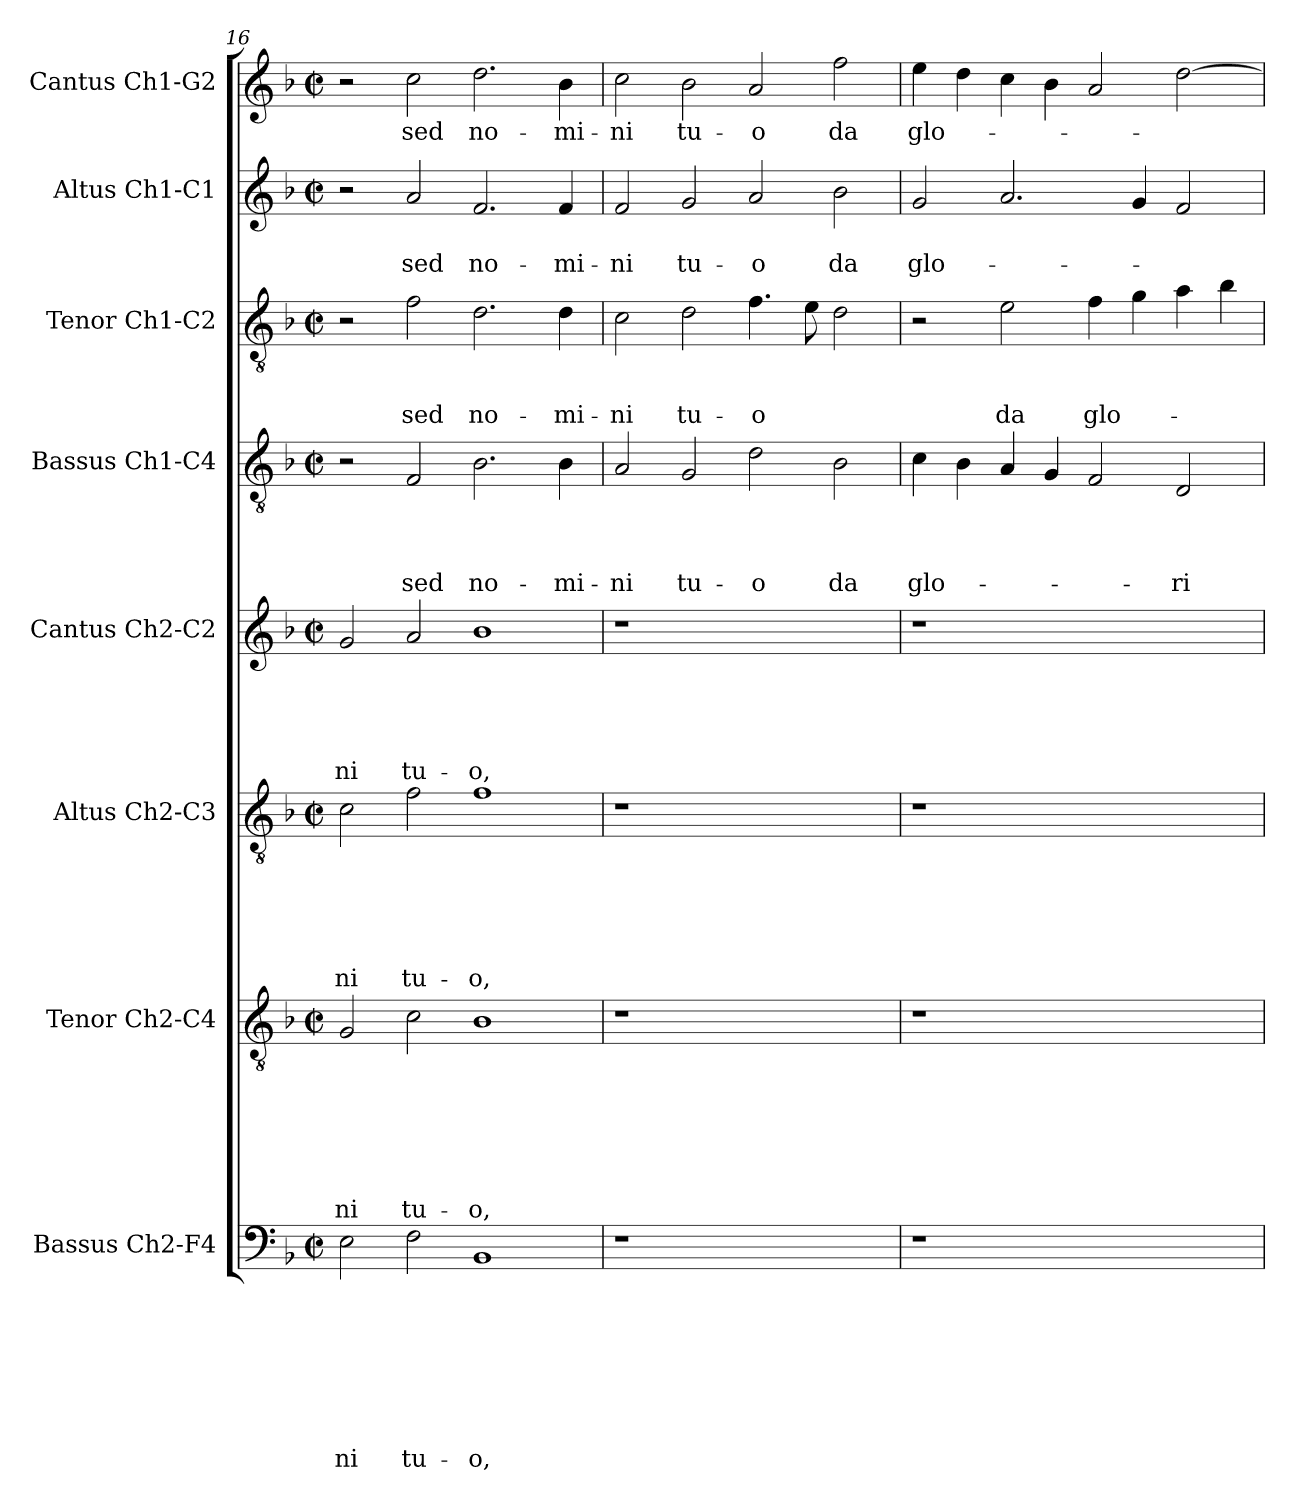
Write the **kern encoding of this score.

**kern	**text	**text	**text	**text	**text	**text	**text	**text	**kern	**text	**text	**text	**text	**text	**text	**text	**kern	**text	**text	**text	**text	**text	**text	**kern	**text	**text	**text	**text	**text	**kern	**text	**text	**text	**text	**kern	**text	**text	**text	**kern	**text	**text	**kern	**text
*part8	*part8	*part8	*part8	*part8	*part8	*part8	*part8	*part8	*part7	*part7	*part7	*part7	*part7	*part7	*part7	*part7	*part6	*part6	*part6	*part6	*part6	*part6	*part6	*part5	*part5	*part5	*part5	*part5	*part5	*part4	*part4	*part4	*part4	*part4	*part3	*part3	*part3	*part3	*part2	*part2	*part2	*part1	*part1
*staff8	*staff8	*staff8	*staff8	*staff8	*staff8	*staff8	*staff8	*staff8	*staff7	*staff7	*staff7	*staff7	*staff7	*staff7	*staff7	*staff7	*staff6	*staff6	*staff6	*staff6	*staff6	*staff6	*staff6	*staff5	*staff5	*staff5	*staff5	*staff5	*staff5	*staff4	*staff4	*staff4	*staff4	*staff4	*staff3	*staff3	*staff3	*staff3	*staff2	*staff2	*staff2	*staff1	*staff1
*I"Bassus Ch2-F4	*	*	*	*	*	*	*	*	*I"Tenor Ch2-C4	*	*	*	*	*	*	*	*I"Altus Ch2-C3	*	*	*	*	*	*	*I"Cantus Ch2-C2	*	*	*	*	*	*I"Bassus Ch1-C4	*	*	*	*	*I"Tenor Ch1-C2	*	*	*	*I"Altus Ch1-C1	*	*	*I"Cantus Ch1-G2	*
*I'B2	*	*	*	*	*	*	*	*	*I'T2	*	*	*	*	*	*	*	*I'A2	*	*	*	*	*	*	*I'C2	*	*	*	*	*	*I'B	*	*	*	*	*I'T	*	*	*	*I'A	*	*	*I'C	*
!!LO:LB:g=z
*clefF4	*	*	*	*	*	*	*	*	*clefGv2	*	*	*	*	*	*	*	*clefGv2	*	*	*	*	*	*	*clefG2	*	*	*	*	*	*clefGv2	*	*	*	*	*clefGv2	*	*	*	*clefG2	*	*	*clefG2	*
*k[b-]	*	*	*	*	*	*	*	*	*k[b-]	*	*	*	*	*	*	*	*k[b-]	*	*	*	*	*	*	*k[b-]	*	*	*	*	*	*k[b-]	*	*	*	*	*k[b-]	*	*	*	*k[b-]	*	*	*k[b-]	*
*F:	*	*	*	*	*	*	*	*	*F:	*	*	*	*	*	*	*	*F:	*	*	*	*	*	*	*F:	*	*	*	*	*	*F:	*	*	*	*	*F:	*	*	*	*F:	*	*	*F:	*
*M2/2	*	*	*	*	*	*	*	*	*M2/2	*	*	*	*	*	*	*	*M2/2	*	*	*	*	*	*	*M2/2	*	*	*	*	*	*M2/2	*	*	*	*	*M2/2	*	*	*	*M2/2	*	*	*M2/2	*
*met(c|)	*	*	*	*	*	*	*	*	*met(c|)	*	*	*	*	*	*	*	*met(c|)	*	*	*	*	*	*	*met(c|)	*	*	*	*	*	*met(c|)	*	*	*	*	*met(c|)	*	*	*	*met(c|)	*	*	*met(c|)	*
=16	=16	=16	=16	=16	=16	=16	=16	=16	=16	=16	=16	=16	=16	=16	=16	=16	=16	=16	=16	=16	=16	=16	=16	=16	=16	=16	=16	=16	=16	=16	=16	=16	=16	=16	=16	=16	=16	=16	=16	=16	=16	=16	=16
!	!	!	!	!	!	!	!	!LO:LY:b	!	!	!	!	!	!	!	!LO:LY:b	!	!	!	!	!	!	!LO:LY:b	!	!	!	!	!	!LO:LY:b	!	!	!	!	!	!	!	!	!	!	!	!	!	!
2E\	.	.	.	.	.	.	.	-ni	2G/	.	.	.	.	.	.	-ni	2c\	.	.	.	.	.	-ni	2g/	.	.	.	.	-ni	2r	.	.	.	.	2r	.	.	.	2r	.	.	2r	.
!	!	!	!	!	!	!	!	!LO:LY:b	!	!	!	!	!	!	!	!LO:LY:b	!	!	!	!	!	!	!LO:LY:b	!	!	!	!	!	!LO:LY:b	!	!	!	!	!LO:LY:b	!	!	!	!LO:LY:b	!	!	!LO:LY:b	!	!LO:LY:b
2F\	.	.	.	.	.	.	.	tu-	2c\	.	.	.	.	.	.	tu-	2f\	.	.	.	.	.	tu-	2a/	.	.	.	.	tu-	2F/	.	.	.	sed	2f\	.	.	sed	2a/	.	sed	2cc\	sed
!	!	!	!	!	!	!	!	!LO:LY:b	!	!	!	!	!	!	!	!LO:LY:b	!	!	!	!	!	!	!LO:LY:b	!	!	!	!	!	!LO:LY:b	!	!	!	!	!LO:LY:b	!	!	!	!LO:LY:b	!	!	!LO:LY:b	!	!LO:LY:b
1BB-	.	.	.	.	.	.	.	-o,	1B-	.	.	.	.	.	.	-o,	1f	.	.	.	.	.	-o,	1b-	.	.	.	.	-o,	2.B-\	.	.	.	no-	2.d\	.	.	no-	2.f/	.	no-	2.dd\	no-
!	!	!	!	!	!	!	!	!	!	!	!	!	!	!	!	!	!	!	!	!	!	!	!	!	!	!	!	!	!	!	!	!	!	!LO:LY:b	!	!	!	!LO:LY:b	!	!	!LO:LY:b	!	!LO:LY:b
.	.	.	.	.	.	.	.	.	.	.	.	.	.	.	.	.	.	.	.	.	.	.	.	.	.	.	.	.	.	4B-\	.	.	.	-mi-	4d\	.	.	-mi-	4f/	.	-mi-	4b-\	-mi-
=17	=17	=17	=17	=17	=17	=17	=17	=17	=17	=17	=17	=17	=17	=17	=17	=17	=17	=17	=17	=17	=17	=17	=17	=17	=17	=17	=17	=17	=17	=17	=17	=17	=17	=17	=17	=17	=17	=17	=17	=17	=17	=17	=17
!	!	!	!	!	!	!	!	!	!	!	!	!	!	!	!	!	!	!	!	!	!	!	!	!	!	!	!	!	!	!	!	!	!	!LO:LY:b	!	!	!	!LO:LY:b	!	!	!LO:LY:b	!	!LO:LY:b
1r	.	.	.	.	.	.	.	.	1r	.	.	.	.	.	.	.	1r	.	.	.	.	.	.	1r	.	.	.	.	.	2A/	.	.	.	-ni	2c\	.	.	-ni	2f/	.	-ni	2cc\	-ni
!	!	!	!	!	!	!	!	!	!	!	!	!	!	!	!	!	!	!	!	!	!	!	!	!	!	!	!	!	!	!	!	!	!	!LO:LY:b	!	!	!	!LO:LY:b	!	!	!LO:LY:b	!	!LO:LY:b
.	.	.	.	.	.	.	.	.	.	.	.	.	.	.	.	.	.	.	.	.	.	.	.	.	.	.	.	.	.	2G/	.	.	.	tu-	2d\	.	.	tu-	2g/	.	tu-	2b-\	tu-
!	!	!	!	!	!	!	!	!	!	!	!	!	!	!	!	!	!	!	!	!	!	!	!	!	!	!	!	!	!	!	!	!	!	!LO:LY:b	!	!	!	!LO:LY:b	!	!	!LO:LY:b	!	!LO:LY:b
1ryy	.	.	.	.	.	.	.	.	1ryy	.	.	.	.	.	.	.	1ryy	.	.	.	.	.	.	1ryy	.	.	.	.	.	2d\	.	.	.	-o	4.f\	.	.	-o	2a/	.	-o	2a/	-o
.	.	.	.	.	.	.	.	.	.	.	.	.	.	.	.	.	.	.	.	.	.	.	.	.	.	.	.	.	.	.	.	.	.	.	8e\	.	.	.	.	.	.	.	.
!	!	!	!	!	!	!	!	!	!	!	!	!	!	!	!	!	!	!	!	!	!	!	!	!	!	!	!	!	!	!	!	!	!	!LO:LY:b	!	!	!	!	!	!	!LO:LY:b	!	!LO:LY:b
.	.	.	.	.	.	.	.	.	.	.	.	.	.	.	.	.	.	.	.	.	.	.	.	.	.	.	.	.	.	2B-\	.	.	.	da	2d\	.	.	.	2b-\	.	da	2ff\	da
=18	=18	=18	=18	=18	=18	=18	=18	=18	=18	=18	=18	=18	=18	=18	=18	=18	=18	=18	=18	=18	=18	=18	=18	=18	=18	=18	=18	=18	=18	=18	=18	=18	=18	=18	=18	=18	=18	=18	=18	=18	=18	=18	=18
!	!	!	!	!	!	!	!	!	!	!	!	!	!	!	!	!	!	!	!	!	!	!	!	!	!	!	!	!	!	!	!	!	!	!LO:LY:b	!	!	!	!	!	!	!LO:LY:b	!	!LO:LY:b
1r	.	.	.	.	.	.	.	.	1r	.	.	.	.	.	.	.	1r	.	.	.	.	.	.	1r	.	.	.	.	.	4c\	.	.	.	glo-	2r	.	.	.	2g/	.	glo-	4ee\	glo-
.	.	.	.	.	.	.	.	.	.	.	.	.	.	.	.	.	.	.	.	.	.	.	.	.	.	.	.	.	.	4B-\	.	.	.	.	.	.	.	.	.	.	.	4dd\	.
!	!	!	!	!	!	!	!	!	!	!	!	!	!	!	!	!	!	!	!	!	!	!	!	!	!	!	!	!	!	!	!	!	!	!	!	!	!	!LO:LY:b	!	!	!	!	!
.	.	.	.	.	.	.	.	.	.	.	.	.	.	.	.	.	.	.	.	.	.	.	.	.	.	.	.	.	.	4A/	.	.	.	.	2e\	.	.	da	2.a/	.	.	4cc\	.
.	.	.	.	.	.	.	.	.	.	.	.	.	.	.	.	.	.	.	.	.	.	.	.	.	.	.	.	.	.	4G/	.	.	.	.	.	.	.	.	.	.	.	4b-\	.
!	!	!	!	!	!	!	!	!	!	!	!	!	!	!	!	!	!	!	!	!	!	!	!	!	!	!	!	!	!	!	!	!	!	!	!	!	!	!LO:LY:b	!	!	!	!	!
1ryy	.	.	.	.	.	.	.	.	1ryy	.	.	.	.	.	.	.	1ryy	.	.	.	.	.	.	1ryy	.	.	.	.	.	2F/	.	.	.	.	4f\	.	.	glo-	.	.	.	2a/	.
.	.	.	.	.	.	.	.	.	.	.	.	.	.	.	.	.	.	.	.	.	.	.	.	.	.	.	.	.	.	.	.	.	.	.	4g\	.	.	.	4g/	.	.	.	.
!	!	!	!	!	!	!	!	!	!	!	!	!	!	!	!	!	!	!	!	!	!	!	!	!	!	!	!	!	!	!	!	!	!	!LO:LY:b	!	!	!	!	!	!	!	!	!
.	.	.	.	.	.	.	.	.	.	.	.	.	.	.	.	.	.	.	.	.	.	.	.	.	.	.	.	.	.	2D/	.	.	.	-ri-	4a\	.	.	.	2f/	.	.	[2dd\	.
.	.	.	.	.	.	.	.	.	.	.	.	.	.	.	.	.	.	.	.	.	.	.	.	.	.	.	.	.	.	.	.	.	.	.	4b-\	.	.	.	.	.	.	.	.
=	=	=	=	=	=	=	=	=	=	=	=	=	=	=	=	=	=	=	=	=	=	=	=	=	=	=	=	=	=	=	=	=	=	=	=	=	=	=	=	=	=	=	=
*-	*-	*-	*-	*-	*-	*-	*-	*-	*-	*-	*-	*-	*-	*-	*-	*-	*-	*-	*-	*-	*-	*-	*-	*-	*-	*-	*-	*-	*-	*-	*-	*-	*-	*-	*-	*-	*-	*-	*-	*-	*-	*-	*-
